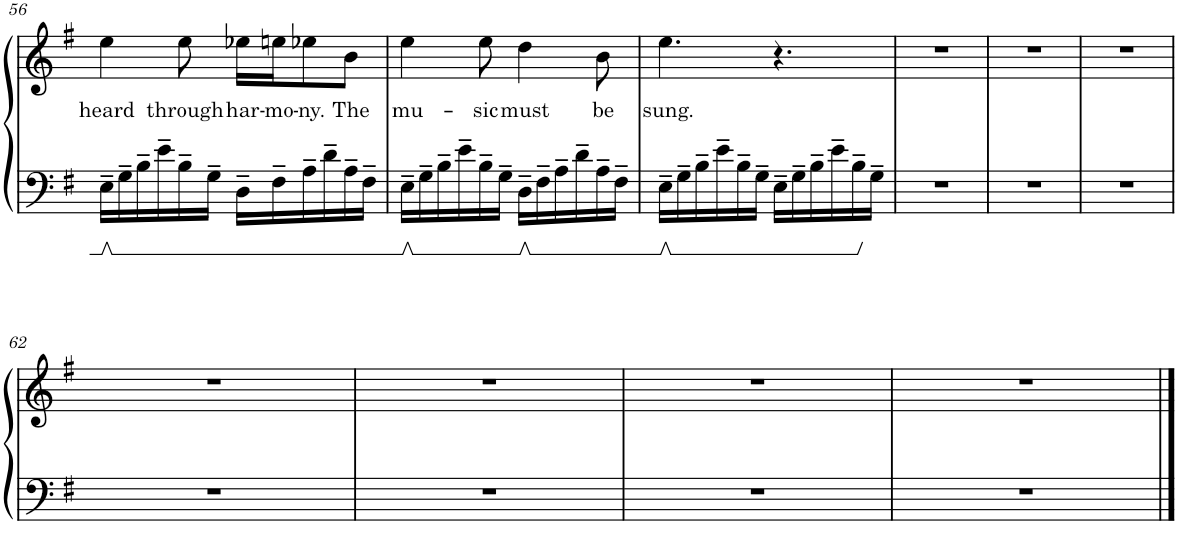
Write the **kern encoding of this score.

**kern	**kern	**text
*part1	*part1	*part1
*staff2	*staff1	*staff1
*I"Harp	*	*
*I'Hrp.	*	*
!!LO:PB:g=z
*clefF4	*clefG2	*
*k[f#]	*k[f#]	*
*M6/8	*M6/8	*
=56	=56	=56
!	!	!LO:LY:b
16E~\LL	4ee\	heard
16G~\	.	.
16B~\	.	.
16e~\	.	.
!	!	!LO:LY:b
16B~\	8ee\	through
16G~\JJ	.	.
!	!	!LO:LY:b
16D~\LL	16ee-X\LL	har-
!	!	!LO:LY:b
16F#~\	16een\J	-mo-
!	!	!LO:LY:b
16A~\	8ee-X\	-ny.
16d~\	.	.
!	!	!LO:LY:b
16A~\	8b\J	The
16F#~\JJ	.	.
=57	=57	=57
!	!	!LO:LY:b
16E~\LL	4ee\	mu-
16G~\	.	.
16B~\	.	.
16e~\	.	.
!	!	!LO:LY:b
16B~\	8ee\	-sic
16G~\JJ	.	.
!	!	!LO:LY:b
16D~\LL	4dd\	must
16F#~\	.	.
16A~\	.	.
16d~\	.	.
!	!	!LO:LY:b
16A~\	8b\	be
16F#~\JJ	.	.
=58	=58	=58
!	!	!LO:LY:b
16E~\LL	4.ee\	sung.
16G~\	.	.
16B~\	.	.
16e~\	.	.
16B~\	.	.
16G~\JJ	.	.
16E~\LL	4.r	.
16G~\	.	.
16B~\	.	.
16e~\	.	.
16B~\	.	.
16G~\JJ	.	.
=59	=59	=59
2.r	2.r	.
=60	=60	=60
2.r	2.r	.
=61	=61	=61
2.r	2.r	.
!!LO:LB:g=z
=62	=62	=62
2.r	2.r	.
=63	=63	=63
2.r	2.r	.
=64	=64	=64
2.r	2.r	.
=65	=65	=65
2.r	2.r	.
==	==	==
*-	*-	*-
